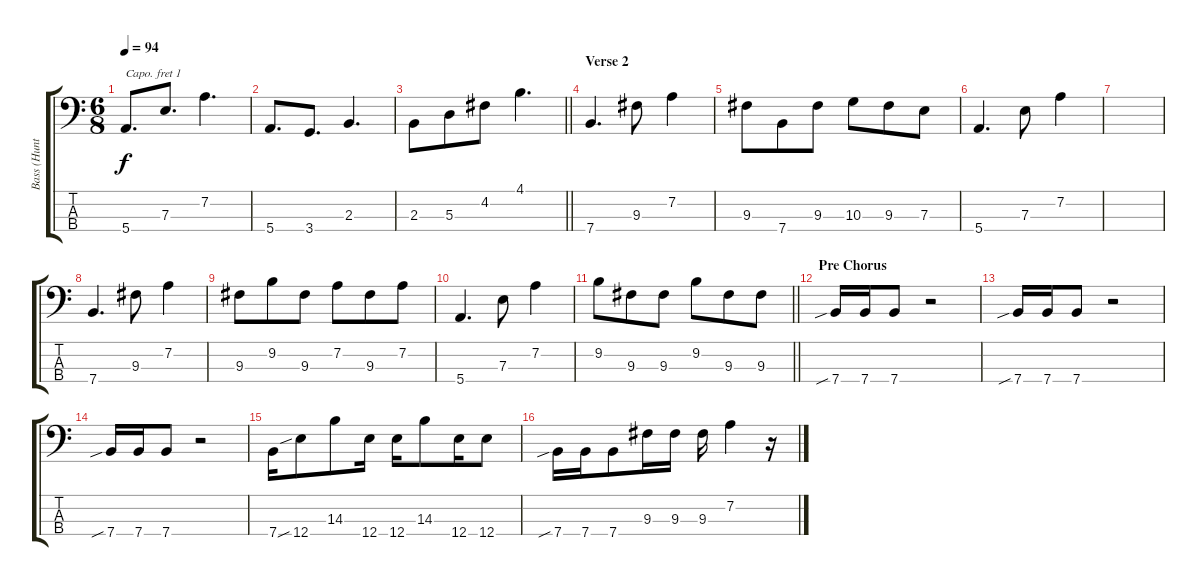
\track ("Bass (Hunter)" "Bass (Hunt") {instrument electricbasspick}
\staff {score tabs}
\capo 1
\tuning (Gb2 Db2 Ab1 Eb1) {hide}
\ts (6 8)
\tempo 94
\clef f4
\ks c
5.4.8{d dy f} 7.3.8{d} 7.2.4{d} |
5.4.8{d} 3.4.8{d} 2.3.4{d} |
\barLineRight lightlight
2.3.8 5.3.8 4.2.8 4.1.4{d} |
\section ("" "Verse 2")
7.4.4{d} 9.3.8 7.2.4 |
9.3.8 7.4.8 9.3.8 10.3.8 9.3.8 7.3.8 |
5.4.4{d} 7.3.8 7.2.4 |
|
7.4.4{d} 9.3.8 7.2.4 |
9.3.8 9.2.8 9.3.8 7.2.8 9.3.8 7.2.8 |
5.4.4{d} 7.3.8 7.2.4 |
\barLineRight lightlight
9.2.8 9.3.8 9.3.8 9.2.8 9.3.8 9.3.8 |
\section ("" "Pre Chorus")
7.4{sib}.16 7.4.16 7.4.8 r.2 |
7.4{sib}.16 7.4.16 7.4.8 r.2 |
7.4{sib}.16 7.4.16 7.4.8 r.2 |
7.4.16 12.4{sib}.8 14.3.8 12.4.16 12.4.16 14.3.8 12.4.16 12.4.8 |
7.4{sib}.16 7.4.16 7.4.8 9.3.16 9.3.16 9.3.16 7.2.4 r.16
